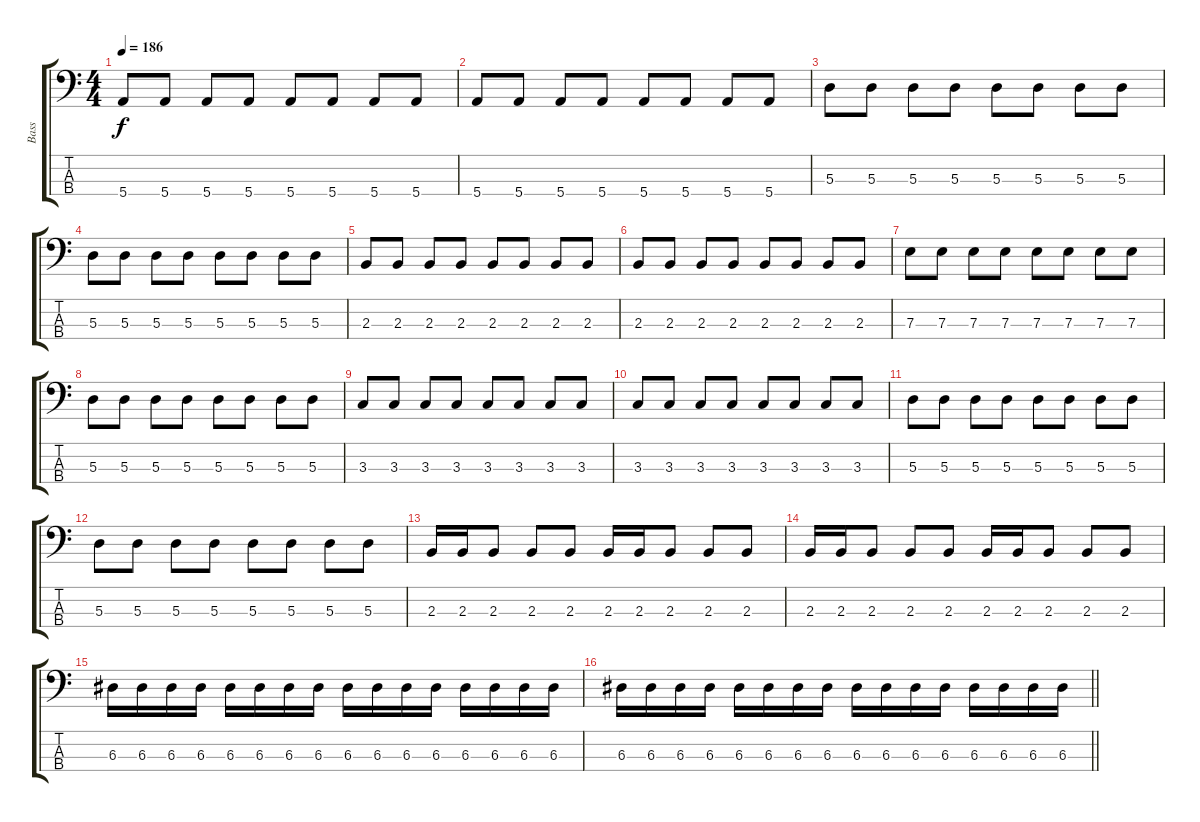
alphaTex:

\track ("Bass" "Bass") {instrument electricbassfinger}
\staff {score tabs}
\tuning (G2 D2 A1 E1) {hide}
\ts (4 4)
\tempo 186
\clef f4
\ks c
5.4.8{dy f} 5.4.8 5.4.8 5.4.8 5.4.8 5.4.8 5.4.8 5.4.8 |
5.4.8 5.4.8 5.4.8 5.4.8 5.4.8 5.4.8 5.4.8 5.4.8 |
5.3.8 5.3.8 5.3.8 5.3.8 5.3.8 5.3.8 5.3.8 5.3.8 |
5.3.8 5.3.8 5.3.8 5.3.8 5.3.8 5.3.8 5.3.8 5.3.8 |
2.3.8 2.3.8 2.3.8 2.3.8 2.3.8 2.3.8 2.3.8 2.3.8 |
2.3.8 2.3.8 2.3.8 2.3.8 2.3.8 2.3.8 2.3.8 2.3.8 |
7.3.8 7.3.8 7.3.8 7.3.8 7.3.8 7.3.8 7.3.8 7.3.8 |
5.3.8 5.3.8 5.3.8 5.3.8 5.3.8 5.3.8 5.3.8 5.3.8 |
3.3.8 3.3.8 3.3.8 3.3.8 3.3.8 3.3.8 3.3.8 3.3.8 |
3.3.8 3.3.8 3.3.8 3.3.8 3.3.8 3.3.8 3.3.8 3.3.8 |
5.3.8 5.3.8 5.3.8 5.3.8 5.3.8 5.3.8 5.3.8 5.3.8 |
5.3.8 5.3.8 5.3.8 5.3.8 5.3.8 5.3.8 5.3.8 5.3.8 |
2.3.16 2.3.16 2.3.8 2.3.8 2.3.8 2.3.16 2.3.16 2.3.8 2.3.8 2.3.8 |
2.3.16 2.3.16 2.3.8 2.3.8 2.3.8 2.3.16 2.3.16 2.3.8 2.3.8 2.3.8 |
6.3.16 6.3.16 6.3.16 6.3.16 6.3.16 6.3.16 6.3.16 6.3.16 6.3.16 6.3.16 6.3.16 6.3.16 6.3.16 6.3.16 6.3.16 6.3.16 |
\barLineRight lightlight
6.3.16 6.3.16 6.3.16 6.3.16 6.3.16 6.3.16 6.3.16 6.3.16 6.3.16 6.3.16 6.3.16 6.3.16 6.3.16 6.3.16 6.3.16 6.3.16
